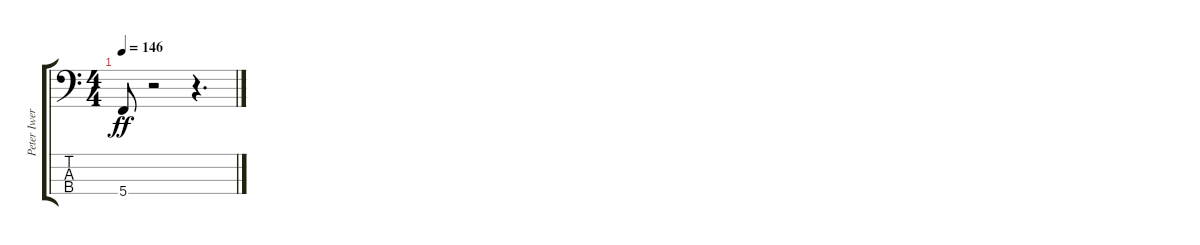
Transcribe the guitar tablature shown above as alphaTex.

\track ("Peter Iwers" "Peter Iwer") {instrument electricbassfinger}
\staff {score tabs}
\tuning (Eb2 Bb1 F1 C1) {hide}
\ts (4 4)
\tempo 146
\clef f4
\ks c
5.4.8{dy ff} r.2 r.4{d}
